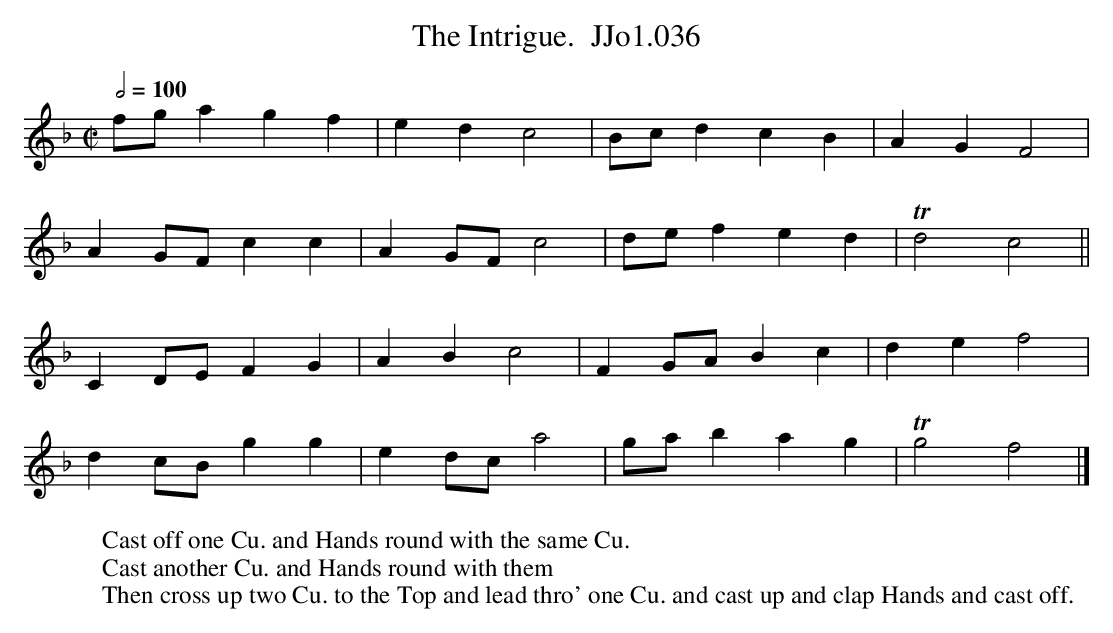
X:1
T:Intrigue.  JJo1.036, The
M:C|
Q:1/2=100
L:1/8
K:F
fga2 g2f2 | e2d2 c4 | Bcd2 c2B2 | A2G2 F4 |
A2GF c2c2 | A2GF c4 | def2 e2d2 | Td4 c4 ||
C2DE F2G2 | A2B2 c4 | F2GA B2c2 | d2e2 f4 |
d2cB g2g2 | e2dc a4 | gab2 a2g2 | Tg4 f4 |]
W:Cast off one Cu. and Hands round with the same Cu.
W:Cast another Cu. and Hands round with them
W:Then cross up two Cu. to the Top and lead thro' one Cu. and cast up and clap Hands and cast off.
